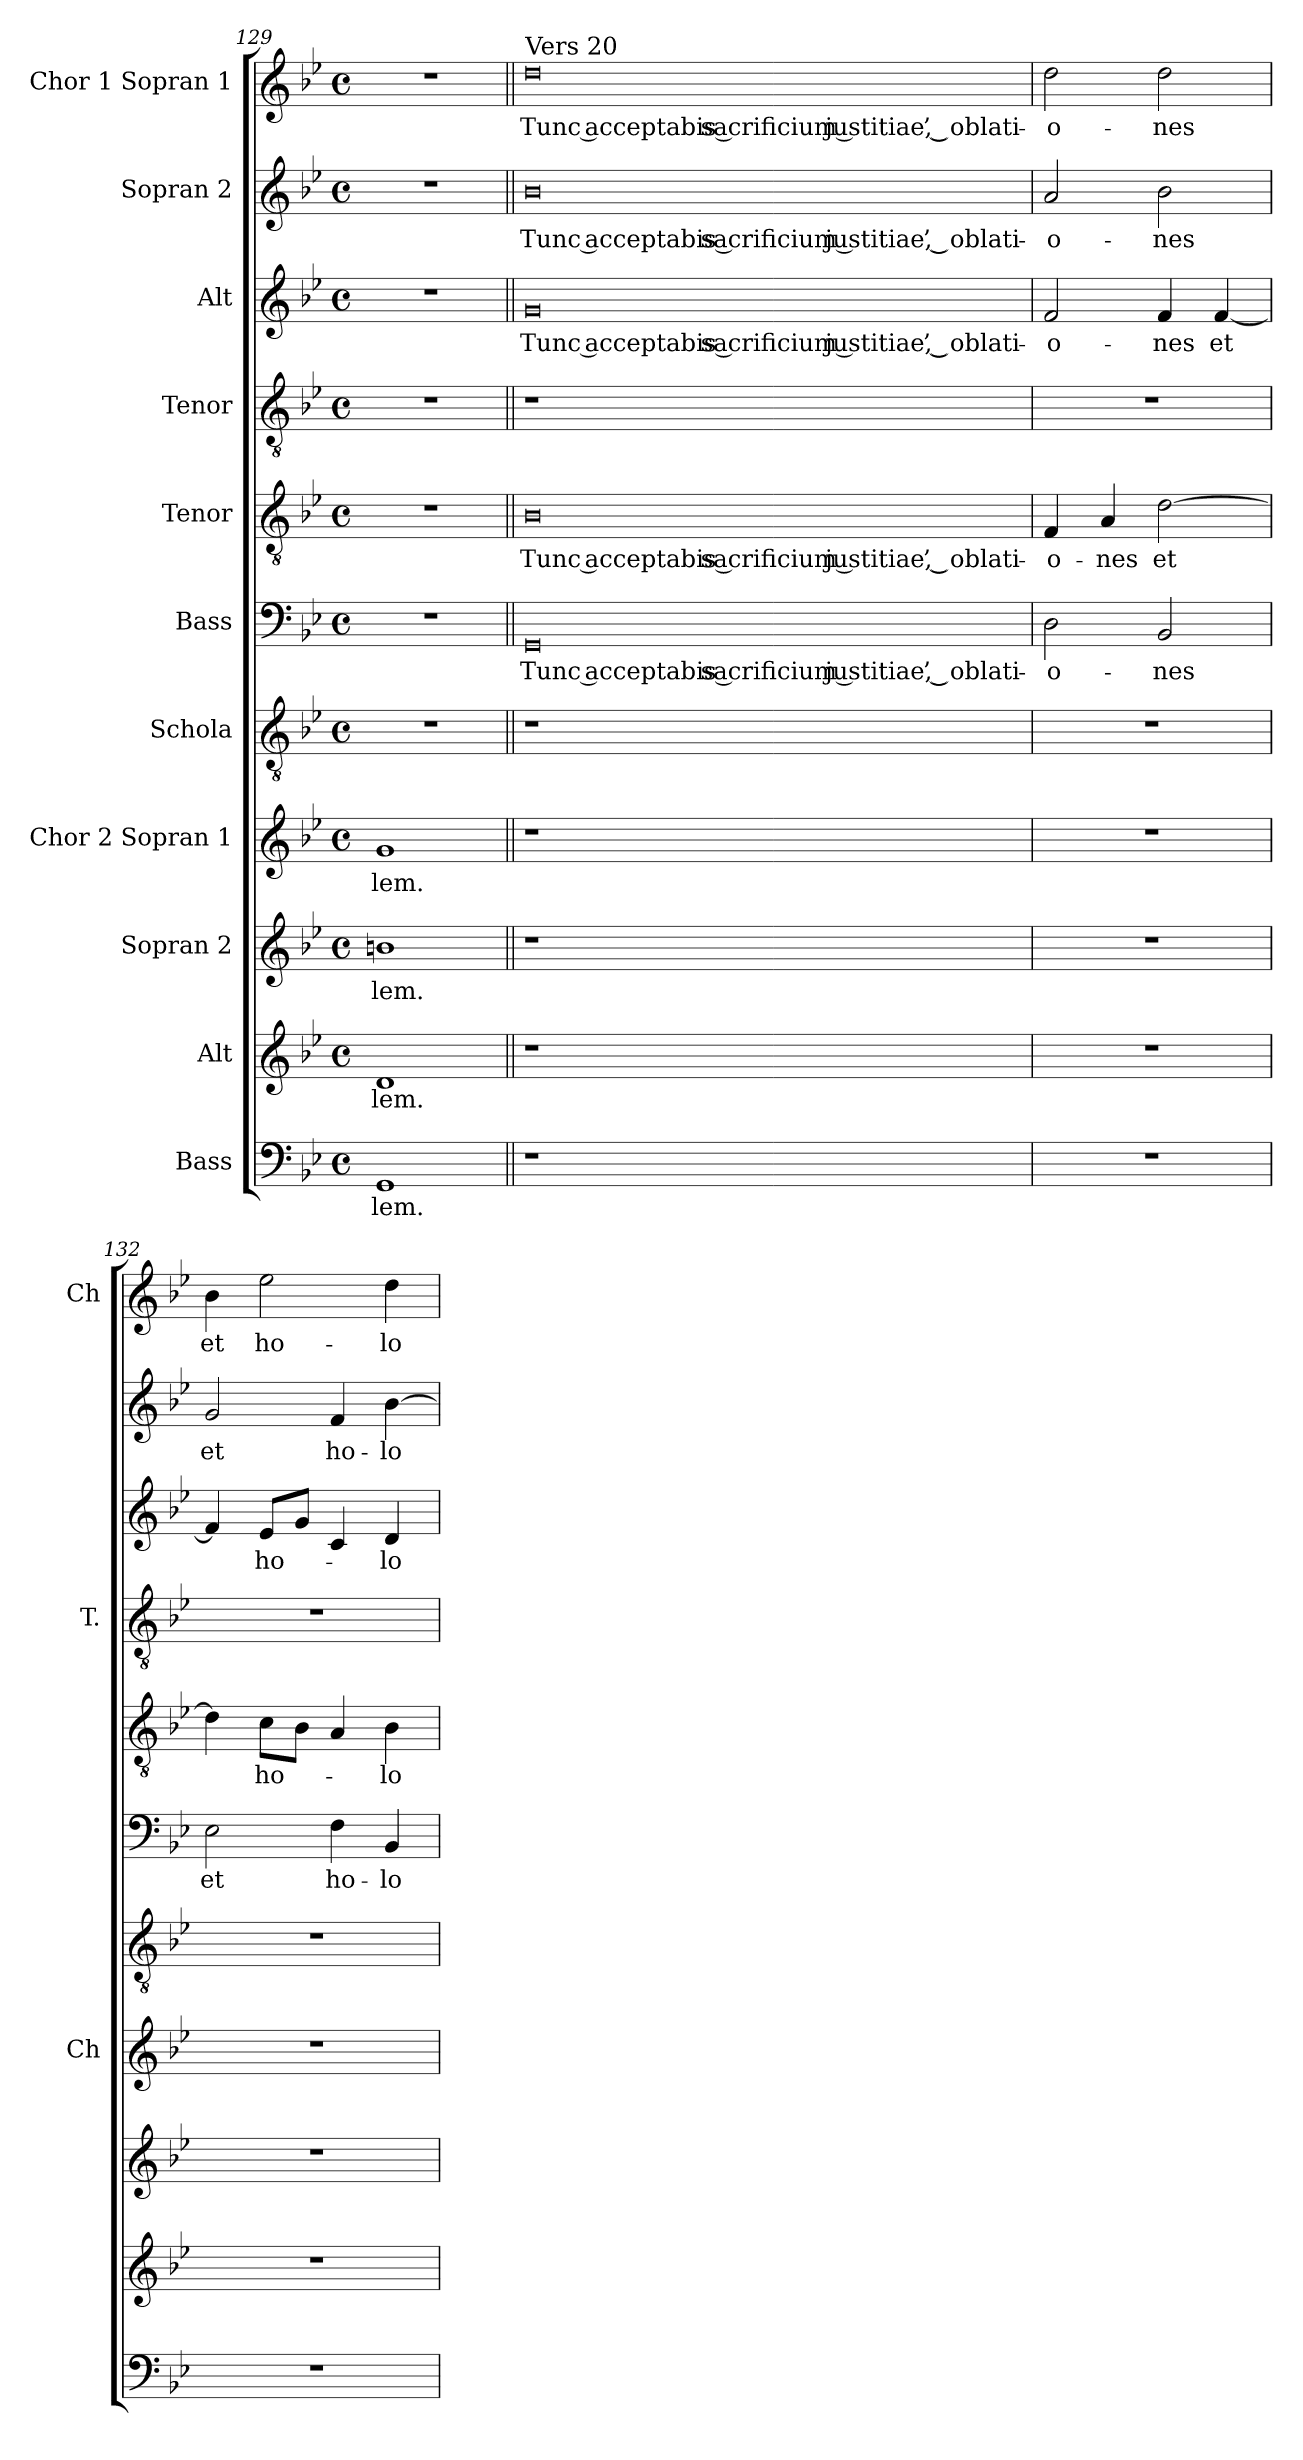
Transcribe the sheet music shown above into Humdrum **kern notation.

**kern	**text	**kern	**text	**kern	**text	**kern	**text	**kern	**kern	**text	**kern	**text	**kern	**kern	**text	**kern	**text	**kern	**text
*part11	*part11	*part10	*part10	*part9	*part9	*part8	*part8	*part7	*part6	*part6	*part5	*part5	*part4	*part3	*part3	*part2	*part2	*part1	*part1
*staff11	*staff11	*staff10	*staff10	*staff9	*staff9	*staff8	*staff8	*staff7	*staff6	*staff6	*staff5	*staff5	*staff4	*staff3	*staff3	*staff2	*staff2	*staff1	*staff1
*I"Bass	*	*I"Alt	*	*I"Sopran 2	*	*I"Chor 2 Sopran 1	*	*I"Schola	*I"Bass	*	*I"Tenor	*	*I"Tenor	*I"Alt	*	*I"Sopran 2	*	*I"Chor 1 Sopran 1	*
*	*	*	*	*	*	*I'Ch	*	*	*	*	*	*	*I'T.	*	*	*	*	*I'Ch	*
*clefF4	*	*clefG2	*	*clefG2	*	*clefG2	*	*clefGv2	*clefF4	*	*clefGv2	*	*clefGv2	*clefG2	*	*clefG2	*	*clefG2	*
*k[b-e-]	*	*k[b-e-]	*	*k[b-e-]	*	*k[b-e-]	*	*k[b-e-]	*k[b-e-]	*	*k[b-e-]	*	*k[b-e-]	*k[b-e-]	*	*k[b-e-]	*	*k[b-e-]	*
*M4/4	*	*M4/4	*	*M4/4	*	*M4/4	*	*M4/4	*M4/4	*	*M4/4	*	*M4/4	*M4/4	*	*M4/4	*	*M4/4	*
*met(c)	*	*met(c)	*	*met(c)	*	*met(c)	*	*met(c)	*met(c)	*	*met(c)	*	*met(c)	*met(c)	*	*met(c)	*	*met(c)	*
=129	=129	=129	=129	=129	=129	=129	=129	=129	=129	=129	=129	=129	=129	=129	=129	=129	=129	=129	=129
1GG	-lem.	1d	-lem.	1bn	-lem.	1g	-lem.	1r	1r	.	1r	.	1r	1r	.	1r	.	1r	.
!!LO:PB:g=z
=130||	=130||	=130||	=130||	=130||	=130||	=130||	=130||	=130||	=130||	=130||	=130||	=130||	=130||	=130||	=130||	=130||	=130||	=130||	=130||
!	!	!	!	!	!	!	!	!	!	!	!	!	!	!	!	!	!	!LO:TX:a:t=Vers 20	!
1r	.	1r	.	1r	.	1r	.	1r	0GG	Tunc acceptabis sacrificium justitiae, ’ oblati-	0B-	Tunc acceptabis sacrificium justitiae, ’ oblati-	1r	0g	Tunc acceptabis sacrificium justitiae, ’ oblati-	0b-	Tunc acceptabis sacrificium justitiae, ’ oblati-	0dd	Tunc acceptabis sacrificium justitiae, ’ oblati-
1ryy	.	1ryy	.	1ryy	.	1ryy	.	1ryy	.	.	.	.	1ryy	.	.	.	.	.	.
=131	=131	=131	=131	=131	=131	=131	=131	=131	=131	=131	=131	=131	=131	=131	=131	=131	=131	=131	=131
1r	.	1r	.	1r	.	1r	.	1r	2D\	-o-	4F/	-o-	1r	2f/	-o-	2a/	-o-	2dd\	-o-
.	.	.	.	.	.	.	.	.	.	.	4A/	-nes	.	.	.	.	.	.	.
.	.	.	.	.	.	.	.	.	2BB-/	-nes	[2d\	et	.	4f/	-nes	2b-\	-nes	2dd\	-nes
.	.	.	.	.	.	.	.	.	.	.	.	.	.	[4f/	et	.	.	.	.
=132	=132	=132	=132	=132	=132	=132	=132	=132	=132	=132	=132	=132	=132	=132	=132	=132	=132	=132	=132
1r	.	1r	.	1r	.	1r	.	1r	2E-\	et	4d\]	.	1r	4f/]	.	2g/	et	4b-\	et
.	.	.	.	.	.	.	.	.	.	.	8c\L	ho-	.	8e-/L	ho-	.	.	2ee-\	ho-
.	.	.	.	.	.	.	.	.	.	.	8B-\J	.	.	8g/J	.	.	.	.	.
.	.	.	.	.	.	.	.	.	4F\	ho-	4A/	.	.	4c/	.	4f/	ho-	.	.
.	.	.	.	.	.	.	.	.	4BB-/	-lo-	4B-\	-lo-	.	4d/	-lo-	[4b-\	-lo-	4dd\	-lo-
=	=	=	=	=	=	=	=	=	=	=	=	=	=	=	=	=	=	=	=
*-	*-	*-	*-	*-	*-	*-	*-	*-	*-	*-	*-	*-	*-	*-	*-	*-	*-	*-	*-
